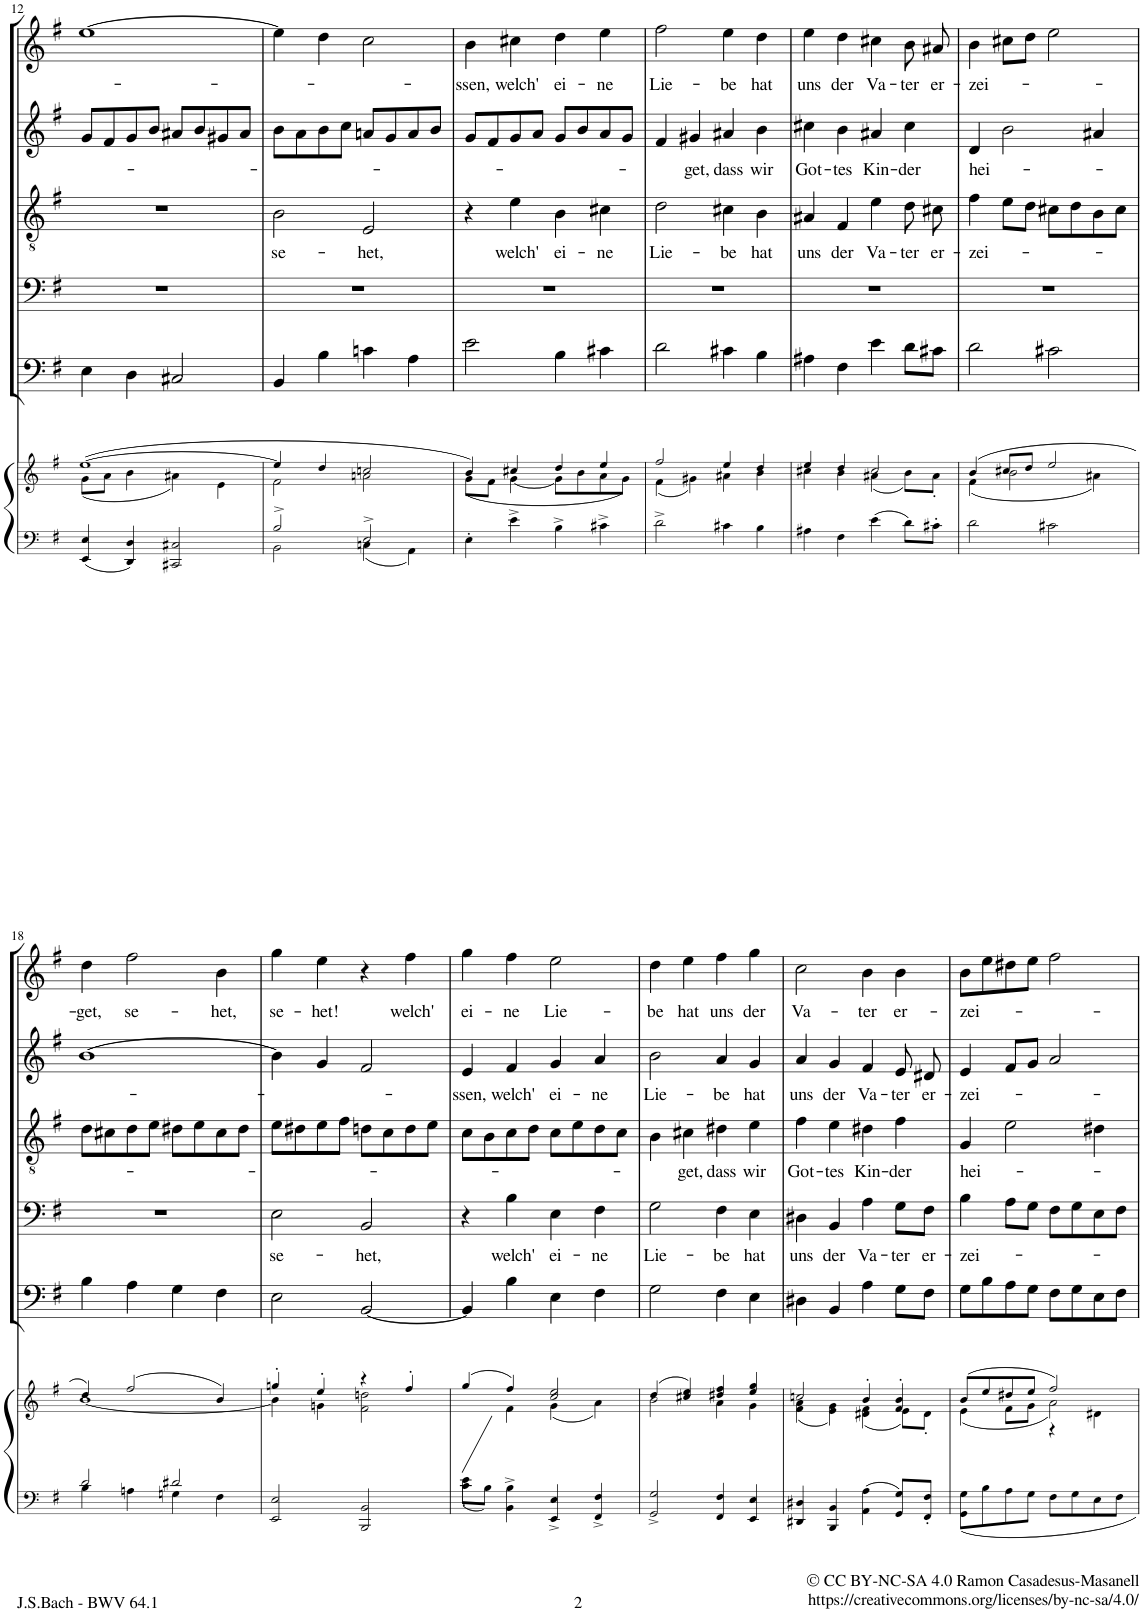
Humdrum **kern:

**kern	**kern	**kern	**kern	**text	**kern	**text	**kern	**text	**kern	**text
*part6	*part6	*part5	*part4	*part4	*part3	*part3	*part2	*part2	*part1	*part1
*staff7	*staff6	*staff5	*staff4	*staff4	*staff3	*staff3	*staff2	*staff2	*staff1	*staff1
*I"Piano reduction	*	*I"Organo e Continuo	*I"Basso. Trombone III. col Basso.	*	*I"Tenore. Viola e Trombone II. col Tenore	*	*I"Alto. Violino II. Trombone I. coll' Alto	*	*I"Soprano Violino I. Cornetto col Soprano	*
*I'Pno	*	*	*	*	*	*	*	*	*	*
!!LO:PB:g=z
*clefF4	*clefG2	*clefF4	*clefF4	*	*clefGv2	*	*clefG2	*	*clefG2	*
*k[f#]	*k[f#]	*k[f#]	*k[f#]	*	*k[f#]	*	*k[f#]	*	*k[f#]	*
*M4/4	*M4/4	*M4/4	*M4/4	*	*M4/4	*	*M4/4	*	*M4/4	*
*met(c)	*met(c)	*met(c)	*met(c)	*	*met(c)	*	*met(c)	*	*met(c)	*
=12	=12	=12	=12	=12	=12	=12	=12	=12	=12	=12
*	*^	*	*	*	*	*	*	*	*	*
4EE/ 4E/	([1ee	(8g\L	4E\	1r	.	1r	.	8g/L	.	[1ee	.
.	.	8a\J	.	.	.	.	.	8f#/	.	.	.
4DD/ 4D/	.	4b\	4D\	.	.	.	.	8g/	.	.	.
.	.	.	.	.	.	.	.	8b/J	.	.	.
2CC#X/ 2C#X/	.	4a#X\)	2C#X/	.	.	.	.	8a#X/L	.	.	.
.	.	.	.	.	.	.	.	8b/	.	.	.
.	.	4e\	.	.	.	.	.	8g#X/	.	.	.
.	.	.	.	.	.	.	.	8a#/J	.	.	.
=13	=13	=13	=13	=13	=13	=13	=13	=13	=13	=13	=13
*^	*	*	*	*	*	*	*	*	*	*	*
!	!	!	!	!	!	!	!	!LO:LY:b	!	!	!	!
2B^/	2BB\	4ee/]	2f#\	4BB/	1r	.	2B\	se-	8b\L	.	4ee\]	.
.	.	.	.	.	.	.	.	.	8a\	.	.	.
.	.	4dd/	.	4B\	.	.	.	.	8b\	.	4dd\	.
.	.	.	.	.	.	.	.	.	8cc\J	.	.	.
!	!	!	!	!	!	!	!	!LO:LY:b	!	!	!	!
2E^/	4Cn\	2ccn/	2an\	4cn\	.	.	2E/	het,	8an/L	.	2cc\	.
.	.	.	.	.	.	.	.	.	8g/	.	.	.
.	4AA\	.	.	4A\	.	.	.	.	8a/	.	.	.
.	.	.	.	.	.	.	.	.	8b/J	.	.	.
*v	*v	*	*	*	*	*	*	*	*	*	*	*
=14	=14	=14	=14	=14	=14	=14	=14	=14	=14	=14	=14
!	!	!	!	!	!	!	!	!	!	!	!LO:LY:b
4E'\	4b/)	(8g\L	2e\	1r	.	4r	.	8g/L	.	4b\	ssen,
.	.	8f#\J	.	.	.	.	.	8f#/	.	.	.
!	!	!	!	!	!	!	!LO:LY:b	!	!	!	!LO:LY:b
4e^\	4cc#X/	[4g\	.	.	.	4e\	welch'	8g/	.	4cc#X\	welch'
.	.	.	.	.	.	.	.	8a/J	.	.	.
!	!	!	!	!	!	!	!LO:LY:b	!	!	!	!LO:LY:b
4B^\	4dd/	8g\L]	4B\	.	.	4B\	ei-	8g/L	.	4dd\	ei-
.	.	8b\	.	.	.	.	.	8b/	.	.	.
!	!	!	!	!	!	!	!LO:LY:b	!	!	!	!LO:LY:b
4c#X^\	4ee/	8a\	4c#X\	.	.	4c#X\	ne	8a/	.	4ee\	ne
.	.	8g\J)	.	.	.	.	.	8g/J	.	.	.
=15	=15	=15	=15	=15	=15	=15	=15	=15	=15	=15	=15
!	!	!	!	!	!	!	!LO:LY:b	!	!	!	!LO:LY:b
2d^\	2ff#/	(4f#\	2d\	1r	.	2d\	Lie-	4f#/	.	2ff#\	Lie-
!	!	!	!	!	!	!	!	!	!LO:LY:b	!	!
.	.	4g#X\)	.	.	.	.	.	4g#X/	get,	.	.
!	!	!	!	!	!	!	!LO:LY:b	!	!LO:LY:b	!	!LO:LY:b
4c#X\	4ee/	4a#X\	4c#X\	.	.	4c#X\	be	4a#X/	dass	4ee\	be
!	!	!	!	!	!	!	!LO:LY:b	!	!LO:LY:b	!	!LO:LY:b
4B\	4dd/	4b\	4B\	.	.	4B\	hat	4b\	wir	4dd\	hat
=16	=16	=16	=16	=16	=16	=16	=16	=16	=16	=16	=16
!	!	!	!	!	!	!	!LO:LY:b	!	!LO:LY:b	!	!LO:LY:b
4A#X\	4ee/	4cc#X\	4A#X\	1r	.	4A#X/	uns	4cc#X\	Got-	4ee\	uns
!	!	!	!	!	!	!	!LO:LY:b	!	!LO:LY:b	!	!LO:LY:b
4F#\	4dd/	4b\	4F#\	.	.	4F#/	der	4b\	tes	4dd\	der
!	!	!	!	!	!	!	!LO:LY:b	!	!LO:LY:b	!	!LO:LY:b
4e\	2cc#/	(4a#X\	4e\	.	.	4e\	Va-	4a#X/	Kin-	4cc#X\	Va-
!	!	!	!	!	!	!	!LO:LY:b	!	!LO:LY:b	!	!LO:LY:b
8d\L	.	8b\L)	8d\L	.	.	8d\	ter	4cc#\	der	8b\	ter
!	!	!	!	!	!	!	!LO:LY:b	!	!	!	!LO:LY:b
8c#X'\J	.	8a#'\J	8c#X\J	.	.	8c#X\	er-	.	.	8a#X/	er-
=17	=17	=17	=17	=17	=17	=17	=17	=17	=17	=17	=17
!	!	!	!	!	!	!	!LO:LY:b	!	!LO:LY:b	!	!LO:LY:b
2d\	(4b/	(4f#\	2d\	1r	.	4f#\	zei-	4d/	hei-	4b\	zei-
.	8cc#X/L	2b\	.	.	.	8e\L	.	2b\	.	8cc#X\L	.
.	8dd/J	.	.	.	.	8d\J	.	.	.	8dd\J	.
2c#X\	2ee/	.	2c#X\	.	.	8c#X\L	.	.	.	2ee\	.
.	.	.	.	.	.	8d\	.	.	.	.	.
.	.	4a#X\)	.	.	.	8B\	.	4a#X/	.	.	.
.	.	.	.	.	.	8c#\J	.	.	.	.	.
!!LO:LB:g=z
=18	=18	=18	=18	=18	=18	=18	=18	=18	=18	=18	=18
*^	*	*	*	*	*	*	*	*	*	*	*
!	!	!	!	!	!	!	!	!	!	!	!	!LO:LY:b
2d/	4B\	4dd/)	[1b	4B\	1r	.	8d\L	.	[1b	.	4dd\	-get,
.	.	.	.	.	.	.	8c#X\	.	.	.	.	.
!	!	!	!	!	!	!	!	!	!	!	!	!LO:LY:b
.	4An\	(2ff#/	.	4A\	.	.	8d\	.	.	.	2ff#\	se-
.	.	.	.	.	.	.	8e\J	.	.	.	.	.
2d#X/	4Gn\	.	.	4G\	.	.	8d#X\L	.	.	.	.	.
.	.	.	.	.	.	.	8e\	.	.	.	.	.
!	!	!	!	!	!	!	!	!	!	!	!	!LO:LY:b
.	4F#\	4b/)	.	4F#\	.	.	8c#\	.	.	.	4b\	het,
.	.	.	.	.	.	.	8d#\J	.	.	.	.	.
*v	*v	*	*	*	*	*	*	*	*	*	*	*
=19	=19	=19	=19	=19	=19	=19	=19	=19	=19	=19	=19
!	!	!	!	!	!LO:LY:b	!	!	!	!	!	!LO:LY:b
2EE/ 2E/	4ggn'/	4b\]	2E\	2E\	se-	8e\L	.	4b\]	.	4gg\	se-
.	.	.	.	.	.	8d#X\	.	.	.	.	.
!	!	!	!	!	!	!	!	!	!	!	!LO:LY:b
.	4ee'/	4gn\	.	.	.	8e\	.	4g/	.	4ee\	het!
.	.	.	.	.	.	8f#\J	.	.	.	.	.
!	!	!	!	!	!LO:LY:b	!	!	!	!	!	!
2BBB/ 2BB/	4r	2f#\ 2ddn\	[2BB/	2BB/	het,	8dn\L	.	2f#/	.	4r	.
.	.	.	.	.	.	8c\	.	.	.	.	.
!	!	!	!	!	!	!	!	!	!	!	!LO:LY:b
.	4ff#'/	.	.	.	.	8d\	.	.	.	4ff#\	welch'
.	.	.	.	.	.	8e\J	.	.	.	.	.
=20	=20	=20	=20	=20	=20	=20	=20	=20	=20	=20	=20
*^	*	*	*	*	*	*	*	*	*	*	*
!	!	!	!	!	!	!	!	!	!	!LO:LY:b	!	!LO:LY:b
4e'\	8c\L	(4gg/	4ryy	4BB/]	4r	.	8c\L	.	4e/	ssen,	4gg\	ei-
.	8B\J	.	.	.	.	.	8B\	.	.	.	.	.
!	!	!	!	!	!	!LO:LY:b	!	!	!	!LO:LY:b	!	!LO:LY:b
2.ryy	4BB\^ 4B\^	4ff#/)	4f#\	4B\	4B\	welch'	8c\	.	4f#/	welch'	4ff#\	ne
.	.	.	.	.	.	.	8d\J	.	.	.	.	.
!	!	!	!	!	!	!LO:LY:b	!	!	!	!LO:LY:b	!	!LO:LY:b
.	4EE/^ 4E/^	2cc/ 2ee/	(4g\	4E\	4E\	ei-	8c\L	.	4g/	ei-	2ee\	Lie-
.	.	.	.	.	.	.	8e\	.	.	.	.	.
!	!	!	!	!	!	!LO:LY:b	!	!	!	!LO:LY:b	!	!
.	4FF#/^ 4F#/^	.	4a\)	4F#\	4F#\	ne	8d\	.	4a/	ne	.	.
.	.	.	.	.	.	.	8c\J	.	.	.	.	.
*v	*v	*	*	*	*	*	*	*	*	*	*	*
=21	=21	=21	=21	=21	=21	=21	=21	=21	=21	=21	=21
!	!	!	!	!	!LO:LY:b	!	!	!	!LO:LY:b	!	!LO:LY:b
2GG/^ 2G/^	(4dd/	2b\	2G\	2G\	Lie-	4B\	.	2b\	Lie-	4dd\	be
!	!	!	!	!	!	!	!LO:LY:b	!	!	!	!LO:LY:b
.	4cc#X/ 4ee/)	.	.	.	.	4c#X\	get,	.	.	4ee\	hat
!	!	!	!	!	!LO:LY:b	!	!LO:LY:b	!	!LO:LY:b	!	!LO:LY:b
4FF#/ 4F#/	4dd#X/ 4ff#/	4a\	4F#\	4F#\	be	4d#X\	dass	4a/	be	4ff#\	uns
!	!	!	!	!	!LO:LY:b	!	!LO:LY:b	!	!LO:LY:b	!	!LO:LY:b
4EE/ 4E/	4ee/ 4gg/	4g\	4E\	4E\	hat	4e\	wir	4g/	hat	4gg\	der
=22	=22	=22	=22	=22	=22	=22	=22	=22	=22	=22	=22
!	!	!	!	!	!LO:LY:b	!	!LO:LY:b	!	!LO:LY:b	!	!LO:LY:b
4DD#X/ 4D#X/	2ccn/	(4f#\ 4a\	4D#X\	4D#X\	uns	4f#\	Got-	4a/	uns	2cc\	Va-
!	!	!	!	!	!LO:LY:b	!	!LO:LY:b	!	!LO:LY:b	!	!
4BBB/ 4BB/	.	4e\ 4g\)	4BB/	4BB/	der	4e\	tes	4g/	der	.	.
!	!	!	!	!	!LO:LY:b	!	!LO:LY:b	!	!LO:LY:b	!	!LO:LY:b
4AA\ 4A\	4b'/	(4d#X\ 4f#\	4A\	4A\	Va-	4d#X\	Kin-	4f#/	Va-	4b\	ter
!	!	!	!	!	!LO:LY:b	!	!LO:LY:b	!	!LO:LY:b	!	!LO:LY:b
8GG/ 8G/L	4f#/' 4b/'	8e\L)	8G\L	8G\L	ter	4f#\	der	8e/	ter	4b\	er-
!	!	!	!	!	!LO:LY:b	!	!	!	!LO:LY:b	!	!
8FF#/' 8F#/'J	.	8d#'\J	8F#\J	8F#\J	er-	.	.	8d#X/	er-	.	.
=23	=23	=23	=23	=23	=23	=23	=23	=23	=23	=23	=23
*	*	*^	*	*	*	*	*	*	*	*	*
!	!	!	!	!	!	!LO:LY:b	!	!LO:LY:b	!	!LO:LY:b	!	!LO:LY:b
8GG\ 8G\L	(8b/L	(4e\	2ryy	8G\L	4B\	zei-	4G/	hei-	4e/	zei-	8b\L	zei-
8B\	8ee/	.	.	8B\	.	.	.	.	.	.	8ee\	.
8A\	8dd#X/	8f#\L	.	8A\	8A\L	.	2e\	.	8f#/L	.	8dd#X\	.
8G\J	8ee/J	8g\J	.	8G\J	8G\J	.	.	.	8g/J	.	8ee\J	.
8F#\L	2ff#/)	2a\)	4r	8F#\L	8F#\L	.	.	.	2a/	.	2ff#\	.
8G\	.	.	.	8G\	8G\	.	.	.	.	.	.	.
8E\	.	.	4d#X\	8E\	8E\	.	4d#X\	.	.	.	.	.
8F#\J	.	.	.	8F#\J	8F#\J	.	.	.	.	.	.	.
*	*v	*v	*v	*	*	*	*	*	*	*	*	*
=	=	=	=	=	=	=	=	=	=	=
*-	*-	*-	*-	*-	*-	*-	*-	*-	*-	*-
